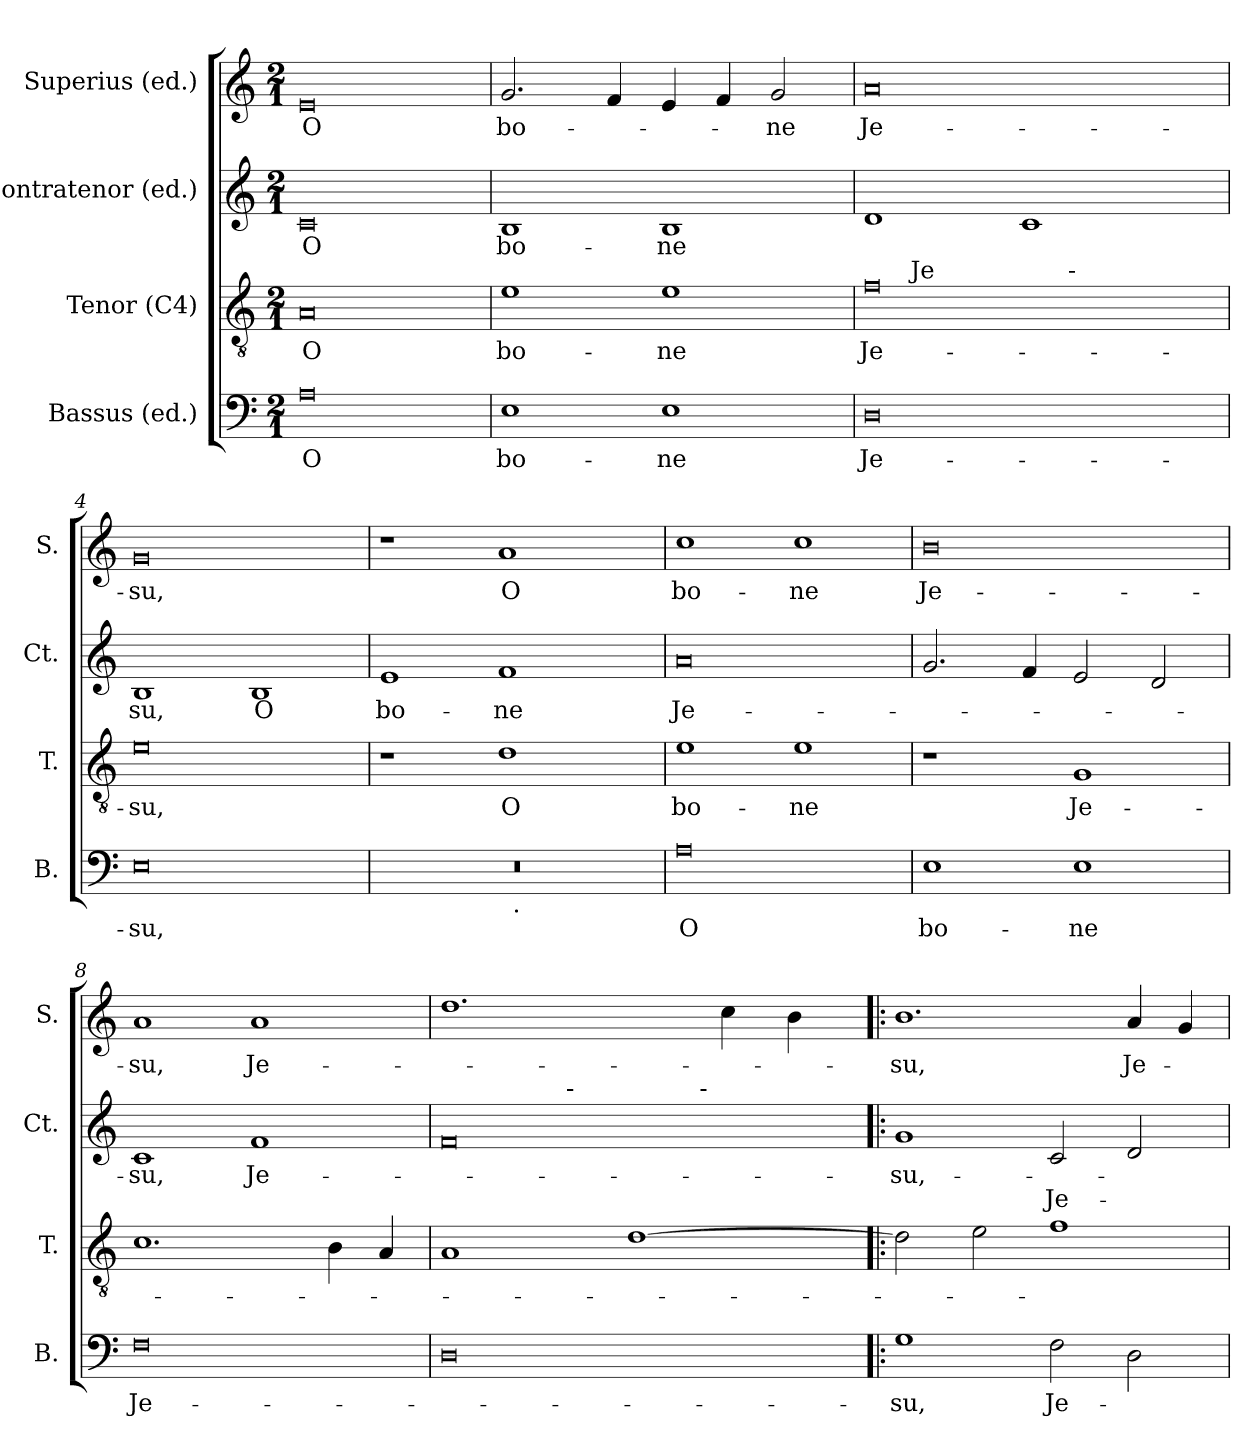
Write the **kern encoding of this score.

**kern	**text	**kern	**text	**kern	**text	**text	**kern	**text
*part4	*part4	*part3	*part3	*part2	*part2	*part2	*part1	*part1
*staff4	*staff4	*staff3	*staff3	*staff2	*staff2	*staff2	*staff1	*staff1
*I"Bassus (ed.)	*	*I"Tenor (C4)	*	*I"Contratenor (ed.)	*	*	*I"Superius (ed.)	*
*I'B.	*	*I'T.	*	*I'Ct.	*	*	*I'S.	*
*clefF4	*	*clefGv2	*	*clefG2	*	*	*clefG2	*
*k[]	*	*k[]	*	*k[]	*	*	*k[]	*
*C:	*	*C:	*	*C:	*	*	*C:	*
*M2/1	*	*M2/1	*	*M2/1	*	*	*M2/1	*
=1	=1	=1	=1	=1	=1	=1	=1	=1
!	!LO:LY:b:rj	!	!LO:LY:b:rj	!	!LO:LY:b:rj	!	!	!LO:LY:b:rj
0A	O	0A	O	0c	O	.	0e	O
=2	=2	=2	=2	=2	=2	=2	=2	=2
!	!LO:LY:b	!	!LO:LY:b	!	!LO:LY:b	!	!	!LO:LY:b
1E	bo-	1e	bo-	1B	bo-	.	2.g/	bo-
.	.	.	.	.	.	.	4f/	.
!	!LO:LY:b	!	!LO:LY:b	!	!LO:LY:b	!	!	!
1E	-ne	1e	-ne	1B	-ne	.	4e/	.
.	.	.	.	.	.	.	4f/	.
!	!	!	!	!	!	!	!	!LO:LY:b
.	.	.	.	.	.	.	2g/	-ne
=3	=3	=3	=3	=3	=3	=3	=3	=3
!	!LO:LY:b:rj	!	!LO:LY:b:rj	!	!	!	!	!LO:LY:b:rj
*	*	*^	*	*	*	*	*	*
0D	Je-	0f	8.ryy	Je-	1d	.	.	0a	Je-
!	!	!	!LO:TX:a:t=Je	!	!	!	!	!	!
.	.	.	1ryy	.	.	.	.	.	.
.	.	.	.	.	1c	.	.	.	.
!	!	!	!LO:TX:a:t=-	!	!	!	!	!	!
.	.	.	2ryy	.	.	.	.	.	.
.	.	.	4ryy	.	.	.	.	.	.
.	.	.	16ryy	.	.	.	.	.	.
=4	=4	=4	=4	=4	=4	=4	=4	=4	=4
!	!LO:LY:b	!	!	!LO:LY:b	!	!LO:LY:b	!	!	!LO:LY:b
*	*	*v	*v	*	*	*	*	*	*
0E	-su,	0e	-su,	1B	su,	.	0g	-su,
!	!	!	!	!	!LO:LY:b	!	!	!
.	.	.	.	1B	O	.	.	.
!!LO:LB:g=z
=5	=5	=5	=5	=5	=5	=5	=5	=5
!	!	!	!	!	!LO:LY:b	!	!	!
*^	*	*	*	*	*	*	*	*
0r	1ryy	.	1r	.	1e	bo-	.	1r	.
!	!	!	!	!LO:LY:b	!	!LO:LY:b	!	!	!LO:LY:b
.	32ryy	.	1d	O	1f	-ne	.	1a	O
!	!LO:TX:b:t=.	!	!	!	!	!	!	!	!
.	2ryy	.	.	.	.	.	.	.	.
.	4...ryy	.	.	.	.	.	.	.	.
=6	=6	=6	=6	=6	=6	=6	=6	=6	=6
!	!	!LO:LY:b:rj	!	!LO:LY:b	!	!LO:LY:b	!	!	!LO:LY:b
*v	*v	*	*	*	*	*	*	*	*
0A	O	1e	bo-	0a	Je-	.	1cc	bo-
!	!	!	!LO:LY:b	!	!	!	!	!LO:LY:b
.	.	1e	-ne	.	.	.	1cc	-ne
=7	=7	=7	=7	=7	=7	=7	=7	=7
!	!LO:LY:b	!	!	!	!	!	!	!LO:LY:b:rj
1E	bo-	1r	.	2.g/	.	.	0b	Je-
.	.	.	.	4f/	.	.	.	.
!	!LO:LY:b	!	!LO:LY:b	!	!	!	!	!
1E	-ne	1G	Je-	2e/	.	.	.	.
.	.	.	.	2d/	.	.	.	.
=8	=8	=8	=8	=8	=8	=8	=8	=8
!	!LO:LY:b:rj	!	!	!	!LO:LY:b	!	!	!LO:LY:b
0F	Je-	1.c	.	1c	-su,	.	1a	-su,
!	!	!	!	!	!LO:LY:b	!	!	!LO:LY:b
.	.	.	.	1f	Je-	.	1a	Je-
.	.	4B\	.	.	.	.	.	.
.	.	4A/	.	.	.	.	.	.
!!LO:LB:g=z
=9	=9	=9	=9	=9	=9	=9	=9	=9
*	*	*	*	*^	*	*	*	*
*	*	*	*	*	*^	*	*	*	*
0D	.	1A	.	0f	2ryy	1ryy	.	.	1.dd	.
.	.	.	.	.	8ryy	.	.	.	.	.
.	.	.	.	.	32ryy	.	.	.	.	.
!	!	!	!	!	!LO:TX:a:t=-	!	!	!	!	!
.	.	.	.	.	1ryy	.	.	.	.	.
.	.	[>1d	.	.	.	4..ryy	.	.	.	.
!	!	!	!	!	!	!LO:TX:a:t=-	!	!	!	!
.	.	.	.	.	.	2ryy	.	.	.	.
.	.	.	.	.	.	.	.	.	4cc\	.
.	.	.	.	.	4ryy	.	.	.	.	.
.	.	.	.	.	.	.	.	.	4b\	.
.	.	.	.	.	16.ryy	.	.	.	.	.
.	.	.	.	.	.	16ryy	.	.	.	.
=10!|:	=10!|:	=10!|:	=10!|:	=10!|:	=10!|:	=10!|:	=10!|:	=10!|:	=10!|:	=10!|:
!	!LO:LY:b	!	!	!	!	!	!LO:LY:b	!	!	!LO:LY:b
*	*	*	*	*v	*v	*v	*	*	*	*
1G	-su,	2d\]	.	1g	-su,-	.	1.b	-su,
.	.	2e\	.	.	.	.	.	.
!	!LO:LY:b	!	!	!	!	!LO:LY:b	!	!
2F\	Je-	1f	.	2c/	.	Je-	.	.
!	!	!	!	!	!	!	!	!LO:LY:b
2D\	.	.	.	2d/	.	.	4a/	Je-
.	.	.	.	.	.	.	4g/	.
=	=	=	=	=	=	=	=	=
*-	*-	*-	*-	*-	*-	*-	*-	*-
